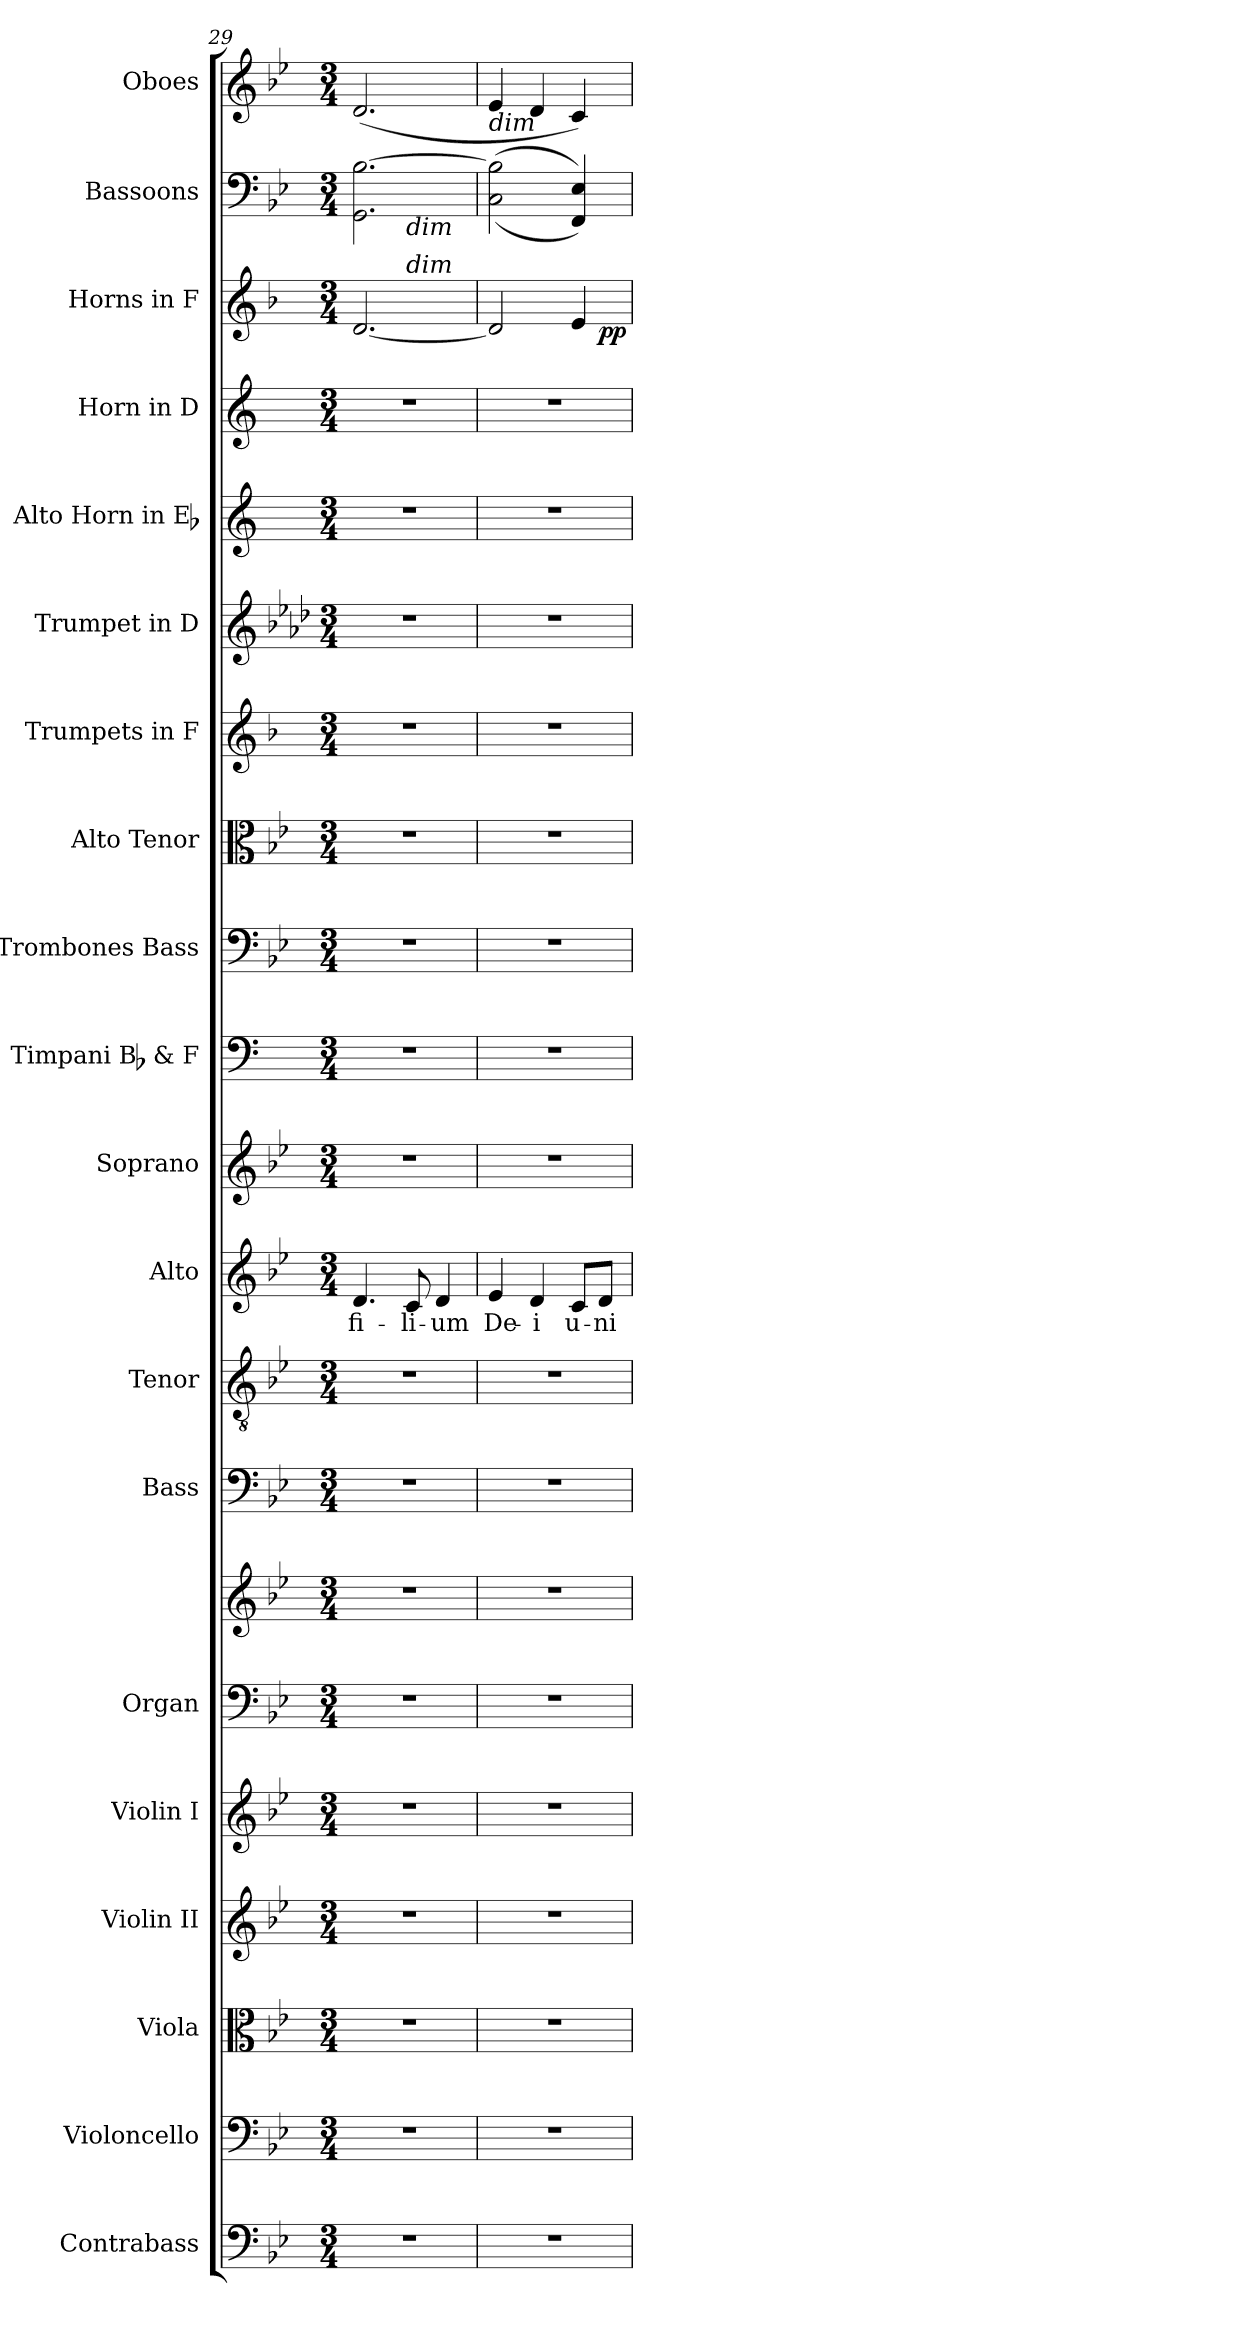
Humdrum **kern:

**kern	**kern	**kern	**kern	**kern	**kern	**kern	**kern	**kern	**kern	**text	**kern	**kern	**kern	**kern	**kern	**kern	**kern	**kern	**kern	**dynam	**kern	**kern
*part20	*part19	*part18	*part17	*part16	*part15	*part15	*part14	*part13	*part12	*part12	*part11	*part10	*part9	*part8	*part7	*part6	*part5	*part4	*part3	*part3	*part2	*part1
*staff21	*staff20	*staff19	*staff18	*staff17	*staff16	*staff15	*staff14	*staff13	*staff12	*staff12	*staff11	*staff10	*staff9	*staff8	*staff7	*staff6	*staff5	*staff4	*staff3	*staff3	*staff2	*staff1
*I"Contrabass	*I"Violoncello	*I"Viola	*I"Violin II	*I"Violin I	*I"Organ	*	*I"Bass	*I"Tenor	*I"Alto	*	*I"Soprano	*I"Timpani Bb & F	*I"Trombones  Bass	*I"Alto Tenor	*I"Trumpets in F	*I"Trumpet in D	*I"Alto Horn in Eb	*I"Horn in D	*I"Horns in F	*	*I"Bassoons	*I"Oboes
*I'Cb.	*I'Vc.	*I'Vla.	*I'Vln. II	*I'Vln. I	*I'Org.	*	*I'B.	*I'T.	*I'A.	*	*I'S.	*I'Timp.	*	*	*	*	*	*	*I'Hn.	*	*I'Bsn.	*I'Ob.
*clefF4	*clefF4	*clefC3	*clefG2	*clefG2	*clefF4	*clefG2	*clefF4	*clefGv2	*clefG2	*	*clefG2	*clefF4	*clefF4	*clefC3	*clefG2	*clefG2	*clefG2	*clefG2	*clefG2	*	*clefF4	*clefG2
*ITrd7c12	*	*	*	*	*	*	*	*ITrd7c12	*	*	*	*	*	*	*ITrd4c7	*ITrd-1c-2	*ITrd5c8	*ITrd6c10	*ITrd4c7	*	*	*
*k[b-e-]	*k[b-e-]	*k[b-e-]	*k[b-e-]	*k[b-e-]	*k[b-e-]	*k[b-e-]	*k[b-e-]	*k[b-e-]	*k[b-e-]	*	*k[b-e-]	*k[]	*k[b-e-]	*k[b-e-]	*k[b-e-]	*k[b-e-]	*k[f#c#g#d#]	*k[f#c#]	*k[b-e-]	*	*k[b-e-]	*k[b-e-]
*B-:	*B-:	*B-:	*B-:	*B-:	*B-:	*B-:	*B-:	*B-:	*B-:	*	*B-:	*C:	*B-:	*B-:	*B-:	*B-:	*E:	*D:	*B-:	*	*B-:	*B-:
*M3/4	*M3/4	*M3/4	*M3/4	*M3/4	*M3/4	*M3/4	*M3/4	*M3/4	*M3/4	*	*M3/4	*M3/4	*M3/4	*M3/4	*M3/4	*M3/4	*M3/4	*M3/4	*M3/4	*	*M3/4	*M3/4
=29	=29	=29	=29	=29	=29	=29	=29	=29	=29	=29	=29	=29	=29	=29	=29	=29	=29	=29	=29	=29	=29	=29
!LO:N:vis=1	!LO:N:vis=1	!LO:N:vis=1	!LO:N:vis=1	!LO:N:vis=1	!LO:N:vis=1	!LO:N:vis=1	!LO:N:vis=1	!LO:N:vis=1	!	!	!	!	!	!	!	!	!	!	!	!	!	!
!	!	!	!	!	!	!	!	!	!	!LO:LY:b:color=#000000	!LO:N:vis=1	!LO:N:vis=1	!LO:N:vis=1	!LO:N:vis=1	!LO:N:vis=1	!LO:N:vis=1	!LO:N:vis=1	!LO:N:vis=1	!	!	!	!
*	*	*	*	*	*	*	*	*	*	*	*	*	*	*	*	*	*	*	*^	*	*^	*
2.r	2.r	2.r	2.r	2.r	2.r	2.r	2.r	2.r	4.di/	fi-	2.r	2.r	2.r	2.r	2.r	2.r	2.r	2.r	[2.Gi/	4.ryy	.	2.GGi\ [2.B-i	4.ryy	(2.di/
!	!	!	!	!	!	!	!	!	!	!	!	!	!	!	!	!	!	!	!	!	!	!	!LO:TX:b:i:t=dim	!
!	!	!	!	!	!	!	!	!	!	!	!	!	!	!	!	!	!	!	!	!LO:TX:a:i:t=dim	!	!	!	!
!	!	!	!	!	!	!	!	!	!	!LO:LY:b:color=#000000	!	!	!	!	!	!	!	!	!	!	!	!	!	!
.	.	.	.	.	.	.	.	.	8ci/	-li-	.	.	.	.	.	.	.	.	.	4.ryy	.	.	4.ryy	.
!	!	!	!	!	!	!	!	!	!	!LO:LY:b:color=#000000	!	!	!	!	!	!	!	!	!	!	!	!	!	!
.	.	.	.	.	.	.	.	.	4di/	-um	.	.	.	.	.	.	.	.	.	.	.	.	.	.
=30	=30	=30	=30	=30	=30	=30	=30	=30	=30	=30	=30	=30	=30	=30	=30	=30	=30	=30	=30	=30	=30	=30	=30	=30
!LO:N:vis=1	!LO:N:vis=1	!LO:N:vis=1	!LO:N:vis=1	!LO:N:vis=1	!LO:N:vis=1	!LO:N:vis=1	!LO:N:vis=1	!LO:N:vis=1	!	!	!	!	!	!	!	!	!	!	!	!	!	!	!	!
*	*	*	*	*	*	*	*	*	*	*	*	*	*	*	*	*	*	*	*	*	*	*v	*v	*
*	*	*	*	*	*	*	*	*	*	*	*	*	*	*	*	*	*	*	*	*	*	*^	*
!	!	!	!	!	!	!	!	!	!	!	!	!	!	!	!	!	!	!	!	!	!	!	!	!LO:TX:b:i:t=dim
!	!	!	!	!	!	!	!	!	!	!LO:LY:b:color=#000000	!LO:N:vis=1	!LO:N:vis=1	!LO:N:vis=1	!LO:N:vis=1	!LO:N:vis=1	!LO:N:vis=1	!LO:N:vis=1	!LO:N:vis=1	!	!	!	!	!	!
*	*	*	*	*	*	*	*	*	*	*	*	*	*	*	*	*	*	*	*	*	*	*v	*v	*
2.r	2.r	2.r	2.r	2.r	2.r	2.r	2.r	2.r	4e-i/	De-	2.r	2.r	2.r	2.r	2.r	2.r	2.r	2.r	2Gi/]	2ryy	.	((2Ci\ 2B-i]	4e-i/
!	!	!	!	!	!	!	!	!	!	!LO:LY:b:color=#000000	!	!	!	!	!	!	!	!	!	!	!	!	!
.	.	.	.	.	.	.	.	.	4di/	-i	.	.	.	.	.	.	.	.	.	.	.	.	4di/
!	!	!	!	!	!	!	!	!	!	!LO:LY:b:color=#000000	!	!	!	!	!	!	!	!	!	!	!	!	!
.	.	.	.	.	.	.	.	.	8ci/L	u-	.	.	.	.	.	.	.	.	4Ai/	8ryy	.	4FFi/ 4E-i))	4ci/)
!	!	!	!	!	!	!	!	!	!	!LO:LY:b:color=#000000	!	!	!	!	!	!	!	!	!	!	!	!	!
.	.	.	.	.	.	.	.	.	8di/J	-ni	.	.	.	.	.	.	.	.	.	8ryy	pp	.	.
*	*	*	*	*	*	*	*	*	*	*	*	*	*	*	*	*	*	*	*v	*v	*	*	*
=	=	=	=	=	=	=	=	=	=	=	=	=	=	=	=	=	=	=	=	=	=	=
*-	*-	*-	*-	*-	*-	*-	*-	*-	*-	*-	*-	*-	*-	*-	*-	*-	*-	*-	*-	*-	*-	*-
